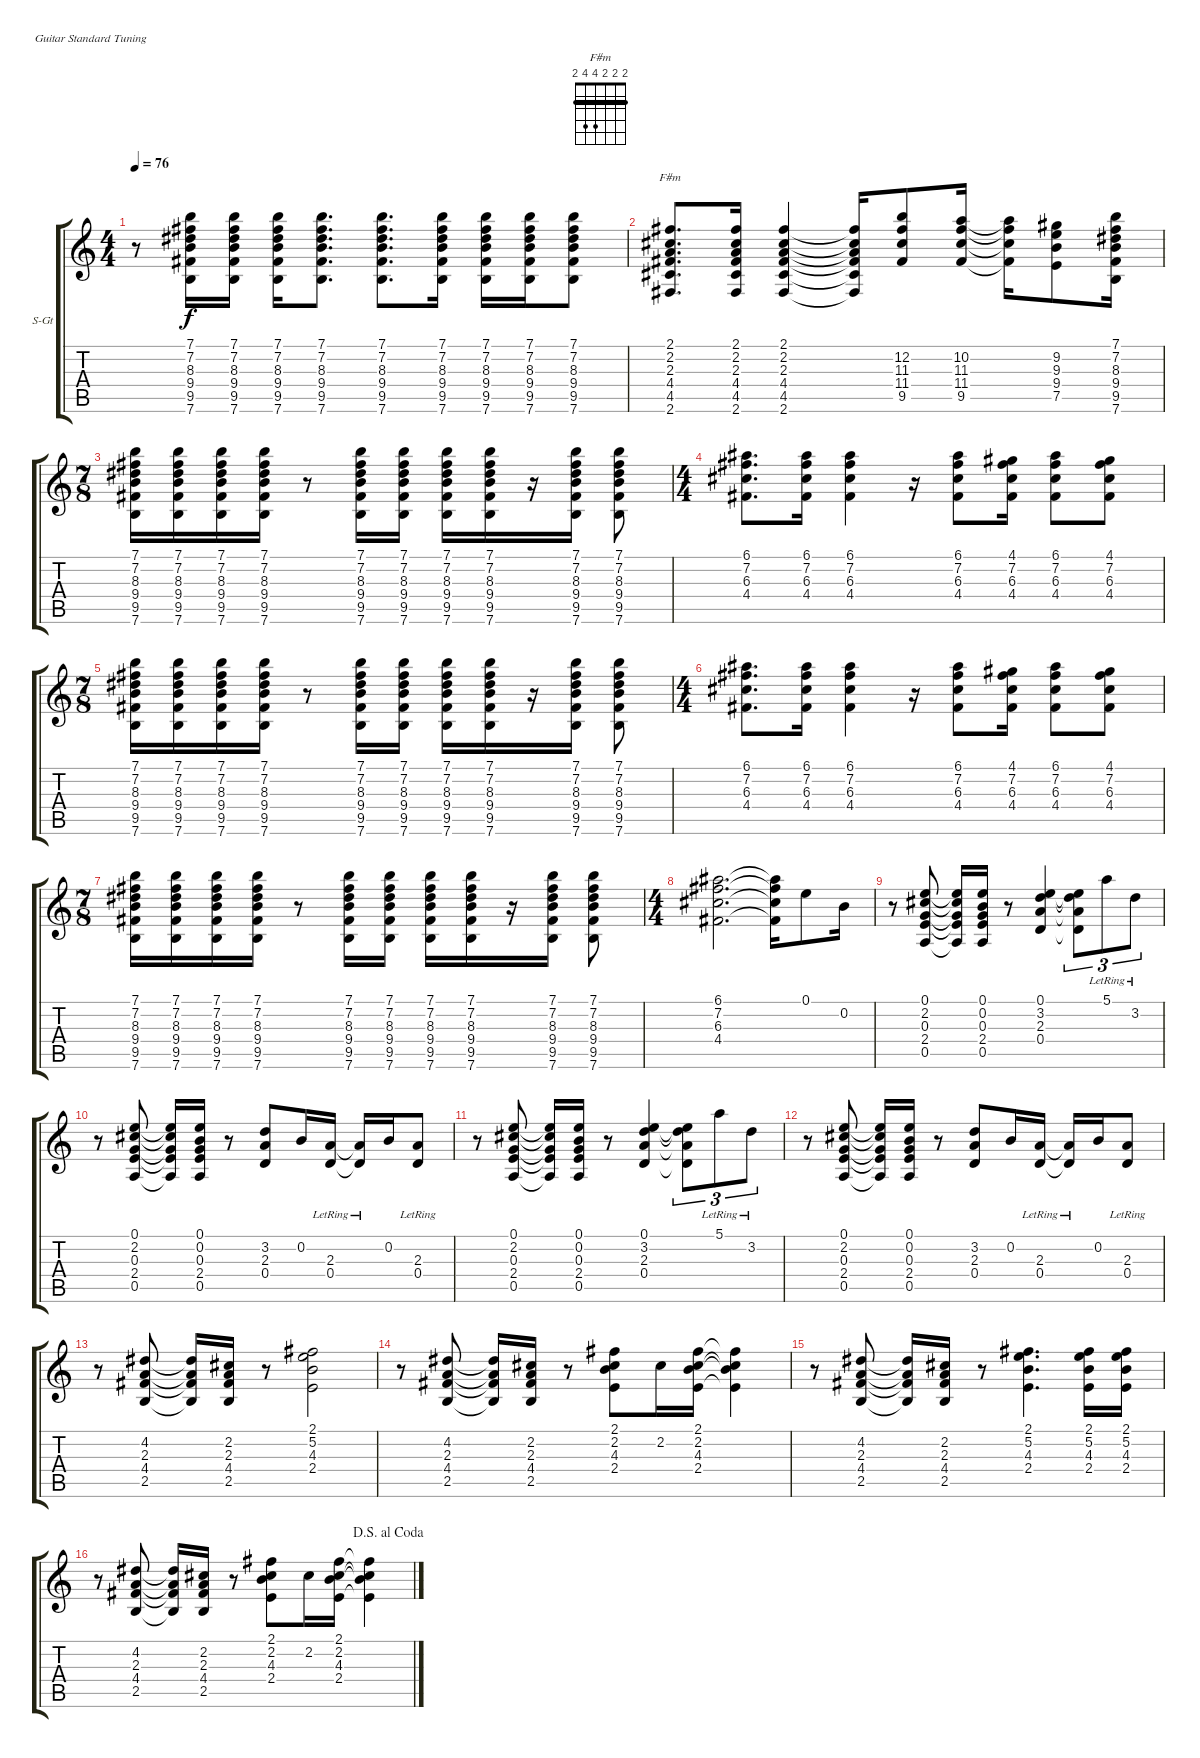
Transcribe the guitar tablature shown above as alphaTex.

\bracketExtendMode groupsimilarinstruments
\firstSystemTrackNameOrientation horizontal
\otherSystemsTrackNameOrientation horizontal
\track ("Gtr.2" "S-Gt") {instrument acousticguitarsteel}
\staff {score tabs}
\tuning (E4 B3 G3 D3 A2 E2)
\chord ("F#m" 2 2 2 4 4 2) {showfingering false barre (2 2 2)}
\ts (4 4)
\tempo 76
\clef g2
\ks c
r.8{dy f} (7.1 7.2 8.3 9.4 9.5 7.6).16 (7.1 7.2 8.3 9.4 9.5 7.6).16 (7.1 7.2 8.3 9.4 9.5 7.6).16 (7.1 7.2 8.3 9.4 9.5 7.6).8{d} (7.1 7.2 8.3 9.4 9.5 7.6).8{d} (7.1 7.2 8.3 9.4 9.5 7.6).16 (7.1 7.2 8.3 9.4 9.5 7.6).16 (7.1 7.2 8.3 9.4 9.5 7.6).16 (7.1 7.2 8.3 9.4 9.5 7.6).8 |
(2.1 2.2 2.3 4.4 4.5 2.6).8{d ch "F#m"} (2.1 2.2 2.3 4.4 4.5 2.6).16 (2.1 2.2 2.3 4.4 4.5 2.6).4 (2.1{t} 2.2{t} 2.3{t} 4.4{t} 4.5{t} 2.6{t}).16 (12.2 11.3 11.4 9.5).8 (10.2 11.3 11.4 9.5).16 (10.2{t} 11.3{t} 11.4{t} 9.5{t}).16 (9.2 9.3 9.4 7.5).8 (7.1 7.2 8.3 9.4 9.5 7.6).16 |
\ts (7 8)
\beaming (8 2 2 2 2)
(7.1 7.2 8.3 9.4 9.5 7.6).16 (7.1 7.2 8.3 9.4 9.5 7.6).16 (7.1 7.2 8.3 9.4 9.5 7.6).16 (7.1 7.2 8.3 9.4 9.5 7.6).16 r.8 (7.1 7.2 8.3 9.4 9.5 7.6).16 (7.1 7.2 8.3 9.4 9.5 7.6).16 (7.1 7.2 8.3 9.4 9.5 7.6).16 (7.1 7.2 8.3 9.4 9.5 7.6).16 r.16 (7.1 7.2 8.3 9.4 9.5 7.6).16 (7.1 7.2 8.3 9.4 9.5 7.6).8 |
\ts (4 4)
\beaming (8 2 2 2 2)
(6.1 7.2 6.3 4.4).8{d} (6.1 7.2 6.3 4.4).16 (6.1 7.2 6.3 4.4).4 r.16 (6.1 7.2 6.3 4.4).8 (4.1 7.2 6.3 4.4).16 (6.1 7.2 6.3 4.4).8 (4.1 7.2 6.3 4.4).8 |
\ts (7 8)
\beaming (8 2 2 2 2)
(7.1 7.2 8.3 9.4 9.5 7.6).16 (7.1 7.2 8.3 9.4 9.5 7.6).16 (7.1 7.2 8.3 9.4 9.5 7.6).16 (7.1 7.2 8.3 9.4 9.5 7.6).16 r.8 (7.1 7.2 8.3 9.4 9.5 7.6).16 (7.1 7.2 8.3 9.4 9.5 7.6).16 (7.1 7.2 8.3 9.4 9.5 7.6).16 (7.1 7.2 8.3 9.4 9.5 7.6).16 r.16 (7.1 7.2 8.3 9.4 9.5 7.6).16 (7.1 7.2 8.3 9.4 9.5 7.6).8 |
\ts (4 4)
\beaming (8 2 2 2 2)
(6.1 7.2 6.3 4.4).8{d} (6.1 7.2 6.3 4.4).16 (6.1 7.2 6.3 4.4).4 r.16 (6.1 7.2 6.3 4.4).8 (4.1 7.2 6.3 4.4).16 (6.1 7.2 6.3 4.4).8 (4.1 7.2 6.3 4.4).8 |
\ts (7 8)
\beaming (8 2 2 2 2)
(7.1 7.2 8.3 9.4 9.5 7.6).16 (7.1 7.2 8.3 9.4 9.5 7.6).16 (7.1 7.2 8.3 9.4 9.5 7.6).16 (7.1 7.2 8.3 9.4 9.5 7.6).16 r.8 (7.1 7.2 8.3 9.4 9.5 7.6).16 (7.1 7.2 8.3 9.4 9.5 7.6).16 (7.1 7.2 8.3 9.4 9.5 7.6).16 (7.1 7.2 8.3 9.4 9.5 7.6).16 r.16 (7.1 7.2 8.3 9.4 9.5 7.6).16 (7.1 7.2 8.3 9.4 9.5 7.6).8 |
\ts (4 4)
\beaming (8 2 2 2 2)
(6.1 7.2 6.3 4.4).2{d} (6.1{t} 7.2{t} 6.3{t} 4.4{t}).16 0.1.8 0.2.16 |
r.8 (0.1 2.2 0.3 2.4 0.5).8 (0.1{t} 2.2{t} 0.3{t} 2.4{t} 0.5{t}).16 (0.1 0.2 0.3 2.4 0.5).16 r.8 (0.1 3.2 2.3 0.4).4 (0.1{t} 3.2{t} 2.3{t} 0.4{t}).8{tu (3 2)} 5.1{lr}.8{tu (3 2)} 3.2{lr}.8{tu (3 2)} |
r.8 (0.1 2.2 0.3 2.4 0.5).8 (0.1{t} 2.2{t} 0.3{t} 2.4{t} 0.5{t}).16 (0.1 0.2 0.3 2.4 0.5).16 r.8 (3.2 2.3 0.4).8 0.2.16 (2.3{lr} 0.4{lr}).16 (2.3{lr t} 0.4{lr t}).16 0.2.16 (2.3{lr} 0.4{lr}).8 |
r.8 (0.1 2.2 0.3 2.4 0.5).8 (0.1{t} 2.2{t} 0.3{t} 2.4{t} 0.5{t}).16 (0.1 0.2 0.3 2.4 0.5).16 r.8 (0.1 3.2 2.3 0.4).4 (0.1{t} 3.2{t} 2.3{t} 0.4{t}).8{tu (3 2)} 5.1{lr}.8{tu (3 2)} 3.2{lr}.8{tu (3 2)} |
r.8 (0.1 2.2 0.3 2.4 0.5).8 (0.1{t} 2.2{t} 0.3{t} 2.4{t} 0.5{t}).16 (0.1 0.2 0.3 2.4 0.5).16 r.8 (3.2 2.3 0.4).8 0.2.16 (2.3{lr} 0.4{lr}).16 (2.3{lr t} 0.4{lr t}).16 0.2.16 (2.3{lr} 0.4{lr}).8 |
r.8 (4.2 2.3 4.4 2.5).8 (4.2{t} 2.3{t} 4.4{t} 2.5{t}).16 (2.2 2.3 4.4 2.5).16 r.8 (2.1 5.2 4.3 2.4).2 |
r.8 (4.2 2.3 4.4 2.5).8 (4.2{t} 2.3{t} 4.4{t} 2.5{t}).16 (2.2 2.3 4.4 2.5).16 r.8 (2.1 2.2 4.3 2.4).8 2.2.16 (2.1 2.2 4.3 2.4).16 (2.1{t} 2.2{t} 4.3{t} 2.4{t}).4 |
r.8 (4.2 2.3 4.4 2.5).8 (4.2{t} 2.3{t} 4.4{t} 2.5{t}).16 (2.2 2.3 4.4 2.5).16 r.8 (2.1 5.2 4.3 2.4).4{d} (2.1 5.2 4.3 2.4).16 (2.1 5.2 4.3 2.4).16 |
\jump dalsegnoalcoda
r.8 (4.2 2.3 4.4 2.5).8 (4.2{t} 2.3{t} 4.4{t} 2.5{t}).16 (2.2 2.3 4.4 2.5).16 r.8 (2.1 2.2 4.3 2.4).8 2.2.16 (2.1 2.2 4.3 2.4).16 (2.1{t} 2.2{t} 4.3{t} 2.4{t}).4
